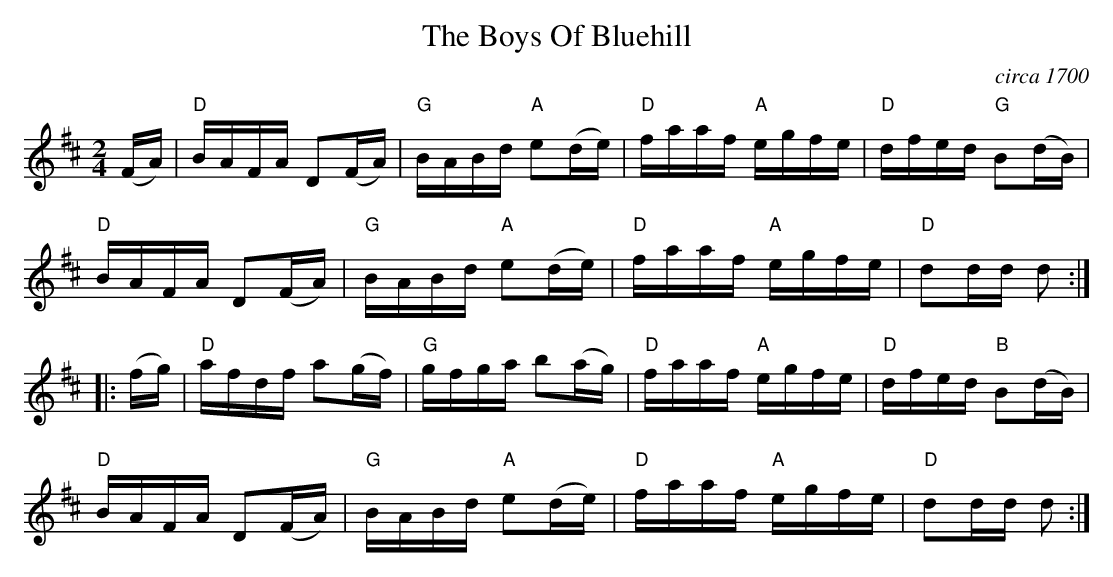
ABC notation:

X:1
T:The Boys Of Bluehill
C:circa 1700
BRENNAN July 2003 (HTTP://WWW.SOSYOURMOM.COM)
M:2/4
L:1/16
K:D
(FA)|"D"BAFA D2(FA)|"G"BABd "A"e2(de)|"D"faaf "A"egfe|"D"dfed "G"B2(dB)|
"D"BAFA D2(FA)|"G"BABd "A"e2(de)|"D"faaf "A"egfe|"D"d2dd d2:|
|:(fg)|"D"afdf a2(gf)|"G"gfga b2(ag)|"D"faaf "A"egfe|"D"dfed "B"B2(dB)|
"D"BAFA D2(FA)|"G"BABd "A"e2(de)|"D"faaf "A"egfe|"D"d2dd d2:|
